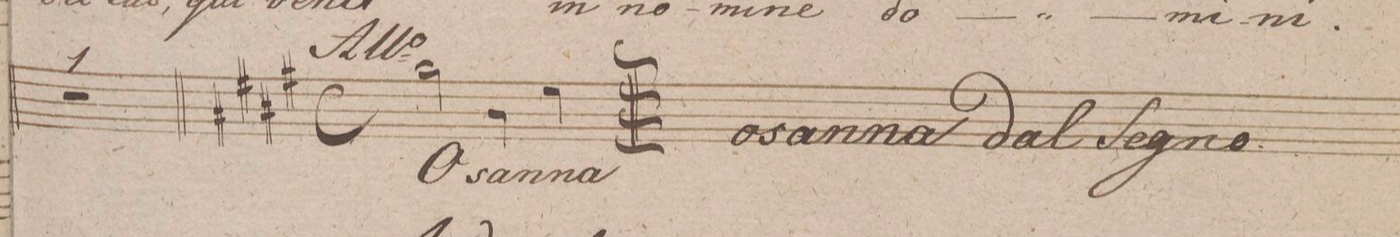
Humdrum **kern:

**kern	**text	**dynam
*I"Soprano.	*	*
*clefC1	*	*
*k[f#c#g#]	*	*
*M3/4	*	*
2.r	.	.
=102||	=102||	=102||
*k[f#c#g#d#]	*	*
*c#:	*	*
*M4/4	*	*
*met(c)	*	*
*mmet(c)	*	*
2ee\	O-	.
4g#\	-san-	.
4cc#\	-na	.
==	==	==
*-	*-	*-
